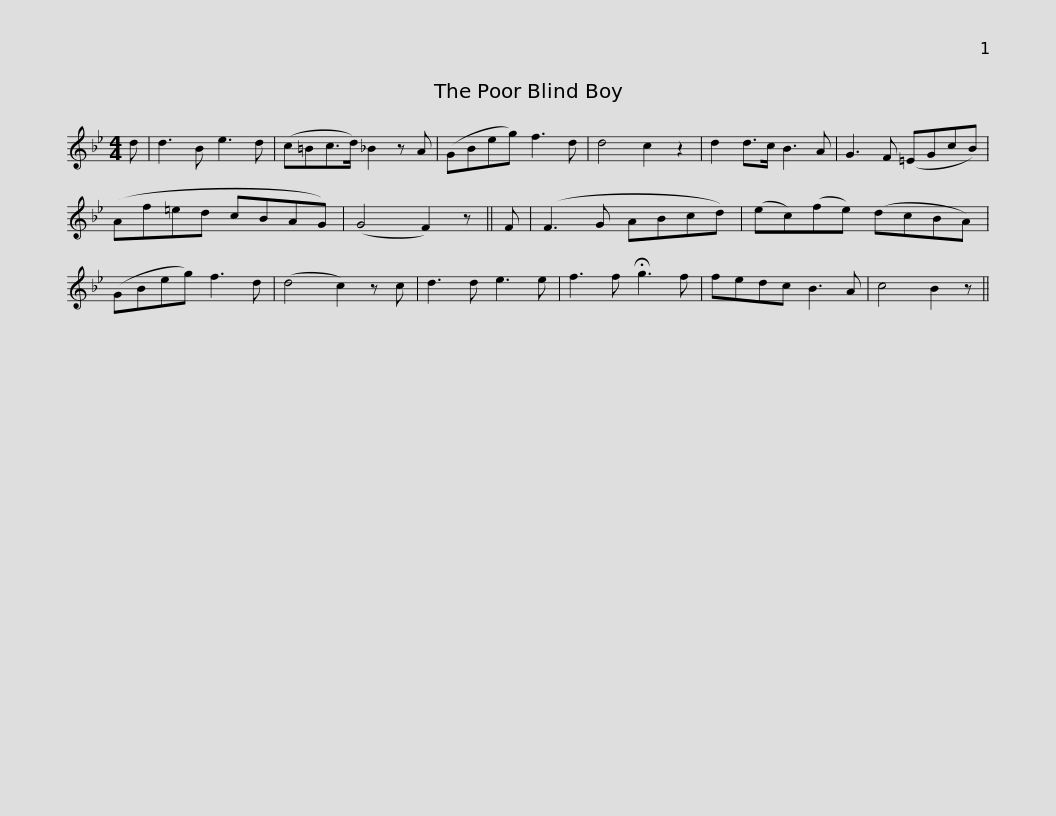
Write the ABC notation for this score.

X:1
L:1/8
M:4/4
I:linebreak $
K:Bb
V:1 treble
V:1
 d | d3 B e3 d | (c=Bc>d) _B2 z A | (GBeg) f3 d | d4 c2 z2 | %5
 d2 d>c B3 A | G3 F (=EGcB) |$ (Af=ed cBAG) | (G4 F2) z || F | %10
 (F3 G ABcd) | (ec)(fe) (dcBA) | (GBeg) f3 d | (d4 c2) z c | d3 d e3 e |$ %15
 f3 f !fermata!g3 f | fedc B3 A | c4 B2 z || %18
